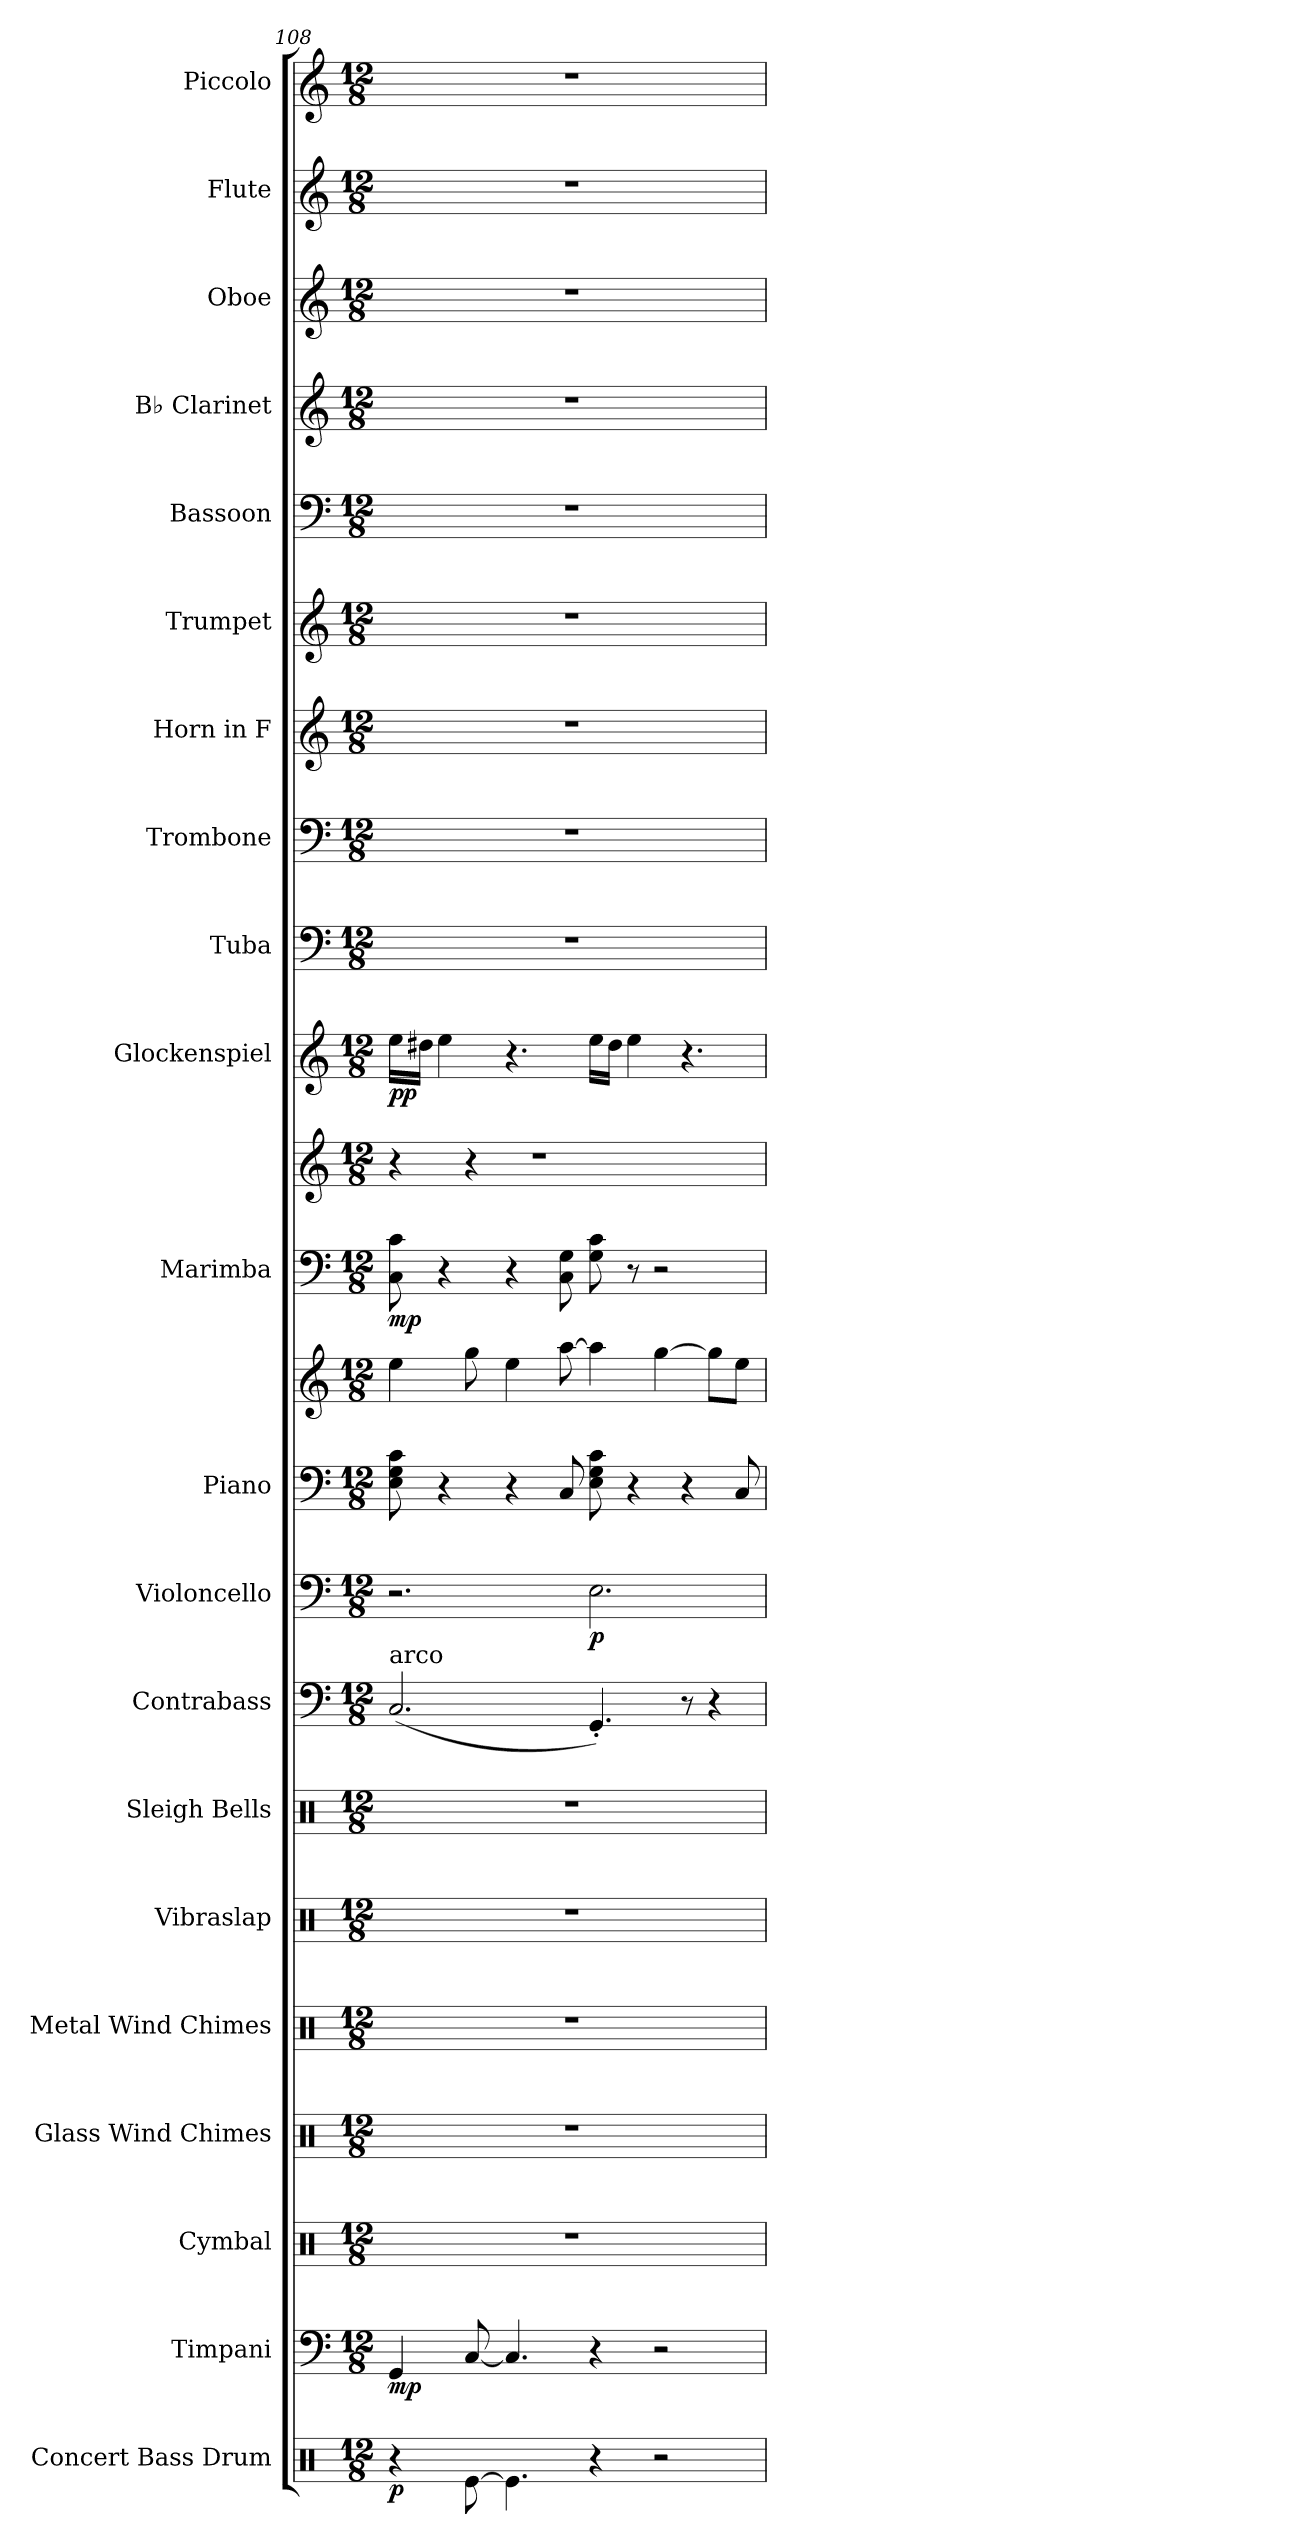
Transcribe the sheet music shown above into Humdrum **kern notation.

**kern	**dynam	**kern	**dynam	**kern	**kern	**kern	**kern	**kern	**kern	**kern	**dynam	**kern	**kern	**kern	**kern	**dynam	**kern	**dynam	**kern	**kern	**kern	**kern	**kern	**kern	**kern	**kern	**kern
*part21	*part21	*part20	*part20	*part19	*part18	*part17	*part16	*part15	*part14	*part13	*part13	*part12	*part12	*part11	*part11	*part11	*part10	*part10	*part9	*part8	*part7	*part6	*part5	*part4	*part3	*part2	*part1
*staff23	*staff23	*staff22	*staff22	*staff21	*staff20	*staff19	*staff18	*staff17	*staff16	*staff15	*staff15	*staff14	*staff13	*staff12	*staff11	*staff11/12	*staff10	*staff10	*staff9	*staff8	*staff7	*staff6	*staff5	*staff4	*staff3	*staff2	*staff1
*I"Concert Bass Drum	*	*I"Timpani	*	*I"Cymbal	*I"Glass Wind Chimes	*I"Metal Wind Chimes	*I"Vibraslap	*I"Sleigh Bells	*I"Contrabass	*I"Violoncello	*	*I"Piano	*	*I"Marimba	*	*	*I"Glockenspiel	*	*I"Tuba	*I"Trombone	*I"Horn in F	*I"Trumpet	*I"Bassoon	*I"B♭ Clarinet	*I"Oboe	*I"Flute	*I"Piccolo
*I'Con. BD	*	*I'Timp.	*	*I'Cym.	*I'Gl. Wn Ch.	*I'Met. Wn Ch.	*I'Vibslp.	*I'Sle. Be.	*I'Cb.	*I'Vc.	*	*I'Pno.	*	*I'Mrm.	*	*	*I'Glock.	*	*I'Tba.	*I'Tbn.	*	*I'Tpt.	*I'Bsn.	*I'B♭ Cl.	*I'Ob.	*I'Fl.	*I'Picc.
*clefX	*	*clefF4	*	*clefX	*clefX	*clefX	*clefX	*clefX	*clefF4	*clefF4	*	*clefF4	*clefG2	*clefF4	*clefG2	*	*clefG2	*	*clefF4	*clefF4	*clefG2	*clefG2	*clefF4	*clefG2	*clefG2	*clefG2	*clefG2
*	*	*	*	*	*	*	*	*	*ITrd7c12	*	*	*	*	*	*	*	*ITrd-14c-24	*	*	*	*ITrd4c7	*ITrd1c2	*	*ITrd1c2	*	*	*ITrd-7c-12
*k[]	*	*k[]	*	*k[]	*k[]	*k[]	*k[]	*k[]	*k[]	*k[]	*	*k[]	*k[]	*k[]	*k[]	*	*k[]	*	*k[]	*k[]	*k[b-]	*k[b-e-]	*k[]	*k[b-e-]	*k[]	*k[]	*k[]
*M12/8	*	*M12/8	*	*M12/8	*M12/8	*M12/8	*M12/8	*M12/8	*M12/8	*M12/8	*	*M12/8	*M12/8	*M12/8	*M12/8	*	*M12/8	*	*M12/8	*M12/8	*M12/8	*M12/8	*M12/8	*M12/8	*M12/8	*M12/8	*M12/8
=108	=108	=108	=108	=108	=108	=108	=108	=108	=108	=108	=108	=108	=108	=108	=108	=108	=108	=108	=108	=108	=108	=108	=108	=108	=108	=108	=108
!	!	!	!	!	!	!	!	!	!LO:TX:a:t=arco	!	!	!	!	!	!	!	!	!	!	!	!	!	!	!	!	!	!
!	!LO:DY:b	!	!LO:DY:b	!	!	!	!	!	!	!	!	!	!	!	!	!LO:DY:b=2	!	!LO:DY:b	!	!	!	!	!	!	!	!	!
4r	p	4GG/	mp	1.r	1.r	1.r	1.r	1.r	(<2.CC/	2.r	.	8E\ 8G\ 8c\	4ee\	8C\ 8c\	4r	mp	16eeee\LL	pp	1.r	1.r	1.r	1.r	1.r	1.r	1.r	1.r	1.r
.	.	.	.	.	.	.	.	.	.	.	.	.	.	.	.	.	16dddd#X\JJ	.	.	.	.	.	.	.	.	.	.
.	.	.	.	.	.	.	.	.	.	.	.	4r	.	4r	.	.	4eeee\	.	.	.	.	.	.	.	.	.	.
[8Re\	.	[8C/	.	.	.	.	.	.	.	.	.	.	8gg\	.	4r	.	.	.	.	.	.	.	.	.	.	.	.
4.Re\]	.	4.C/]	.	.	.	.	.	.	.	.	.	4r	4ee\	4r	.	.	4.r	.	.	.	.	.	.	.	.	.	.
.	.	.	.	.	.	.	.	.	.	.	.	.	.	.	1r	.	.	.	.	.	.	.	.	.	.	.	.
.	.	.	.	.	.	.	.	.	.	.	.	8C/	[8aa\	8C\ 8G\	.	.	.	.	.	.	.	.	.	.	.	.	.
!	!	!	!	!	!	!	!	!	!	!	!LO:DY:b	!	!	!	!	!	!	!	!	!	!	!	!	!	!	!	!
4r	.	4r	.	.	.	.	.	.	4.GGG'/)	2.E\	p	8E\ 8G\ 8c\	4aa\]	8G\ 8c\	.	.	16eeee\LL	.	.	.	.	.	.	.	.	.	.
.	.	.	.	.	.	.	.	.	.	.	.	.	.	.	.	.	16dddd#\JJ	.	.	.	.	.	.	.	.	.	.
.	.	.	.	.	.	.	.	.	.	.	.	4r	.	8r	.	.	4eeee\	.	.	.	.	.	.	.	.	.	.
2r	.	2r	.	.	.	.	.	.	.	.	.	.	[4gg\	2r	.	.	.	.	.	.	.	.	.	.	.	.	.
.	.	.	.	.	.	.	.	.	8r	.	.	4r	.	.	.	.	4.r	.	.	.	.	.	.	.	.	.	.
.	.	.	.	.	.	.	.	.	4r	.	.	.	8gg\L]	.	.	.	.	.	.	.	.	.	.	.	.	.	.
.	.	.	.	.	.	.	.	.	.	.	.	8C/	8ee\J	.	.	.	.	.	.	.	.	.	.	.	.	.	.
=	=	=	=	=	=	=	=	=	=	=	=	=	=	=	=	=	=	=	=	=	=	=	=	=	=	=	=
*-	*-	*-	*-	*-	*-	*-	*-	*-	*-	*-	*-	*-	*-	*-	*-	*-	*-	*-	*-	*-	*-	*-	*-	*-	*-	*-	*-
